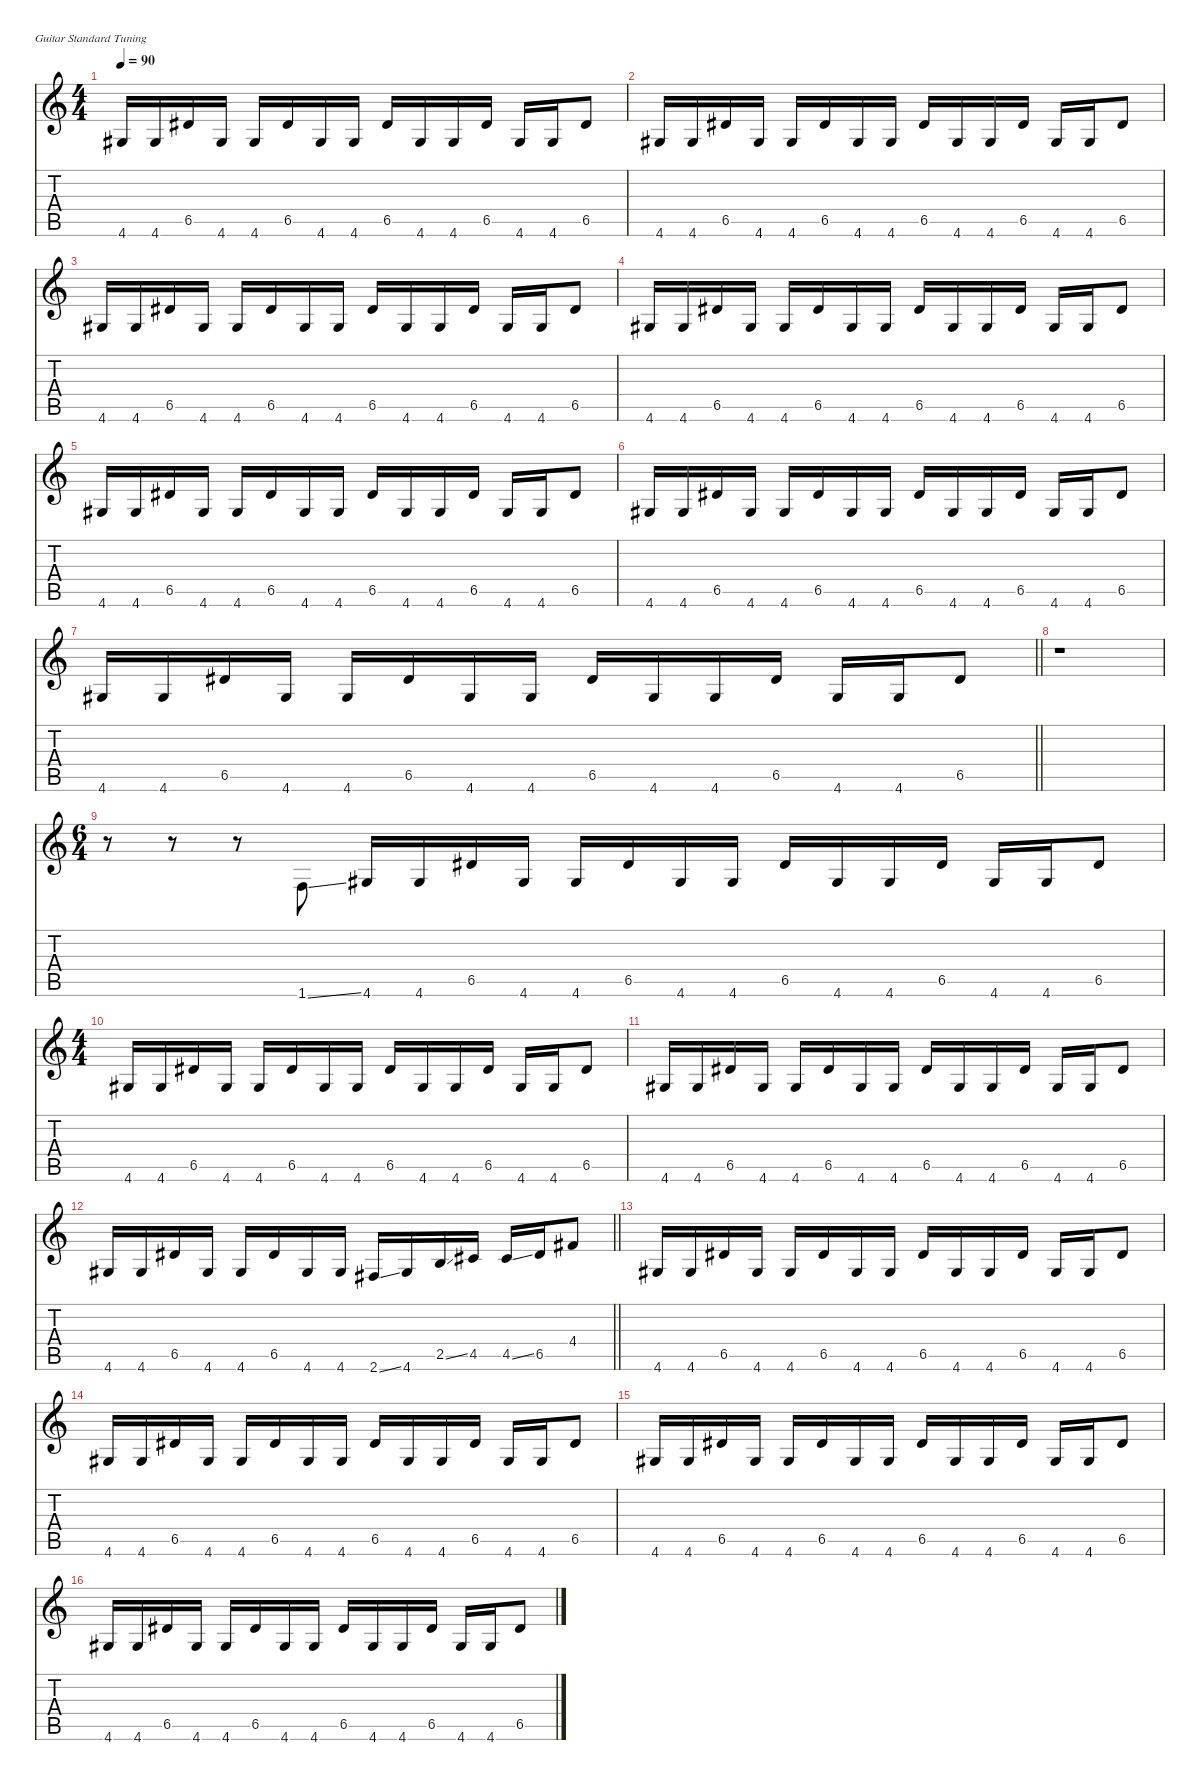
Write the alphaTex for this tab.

\defaultSystemsLayout 4
\hideDynamics
\bracketExtendMode nobrackets
\singleTrackTrackNamePolicy hidden
\multiTrackTrackNamePolicy hidden
\otherSystemsTrackNameOrientation horizontal
\track ("Gitarr 1" "dist.guit.") {instrument distortionguitar}
\staff {score tabs}
\tuning (E4 B3 G3 D3 A2 E2)
\ts (4 4)
\tempo 90
\clef g2
\ks c
4.6{acc #}.16{dy f beam Up} 4.6{acc #}.16{beam Up} 6.5{acc #}.16{beam Up} 4.6{acc #}.16{beam Up} 4.6{acc #}.16{beam Up} 6.5{acc #}.16{beam Up} 4.6{acc #}.16{beam Up} 4.6{acc #}.16{beam Up} 6.5{acc #}.16{beam Up} 4.6{acc #}.16{beam Up} 4.6{acc #}.16{beam Up} 6.5{acc #}.16{beam Up} 4.6{acc #}.16{beam Up} 4.6{acc #}.16{beam Up} 6.5{acc #}.8{beam Up} |
4.6{acc #}.16{beam Up} 4.6{acc #}.16{beam Up} 6.5{acc #}.16{beam Up} 4.6{acc #}.16{beam Up} 4.6{acc #}.16{beam Up} 6.5{acc #}.16{beam Up} 4.6{acc #}.16{beam Up} 4.6{acc #}.16{beam Up} 6.5{acc #}.16{beam Up} 4.6{acc #}.16{beam Up} 4.6{acc #}.16{beam Up} 6.5{acc #}.16{beam Up} 4.6{acc #}.16{beam Up} 4.6{acc #}.16{beam Up} 6.5{acc #}.8{beam Up} |
4.6{acc #}.16{beam Up} 4.6{acc #}.16{beam Up} 6.5{acc #}.16{beam Up} 4.6{acc #}.16{beam Up} 4.6{acc #}.16{beam Up} 6.5{acc #}.16{beam Up} 4.6{acc #}.16{beam Up} 4.6{acc #}.16{beam Up} 6.5{acc #}.16{beam Up} 4.6{acc #}.16{beam Up} 4.6{acc #}.16{beam Up} 6.5{acc #}.16{beam Up} 4.6{acc #}.16{beam Up} 4.6{acc #}.16{beam Up} 6.5{acc #}.8{beam Up} |
4.6{acc #}.16{beam Up} 4.6{acc #}.16{beam Up} 6.5{acc #}.16{beam Up} 4.6{acc #}.16{beam Up} 4.6{acc #}.16{beam Up} 6.5{acc #}.16{beam Up} 4.6{acc #}.16{beam Up} 4.6{acc #}.16{beam Up} 6.5{acc #}.16{beam Up} 4.6{acc #}.16{beam Up} 4.6{acc #}.16{beam Up} 6.5{acc #}.16{beam Up} 4.6{acc #}.16{beam Up} 4.6{acc #}.16{beam Up} 6.5{acc #}.8{beam Up} |
4.6{acc #}.16{beam Up} 4.6{acc #}.16{beam Up} 6.5{acc #}.16{beam Up} 4.6{acc #}.16{beam Up} 4.6{acc #}.16{beam Up} 6.5{acc #}.16{beam Up} 4.6{acc #}.16{beam Up} 4.6{acc #}.16{beam Up} 6.5{acc #}.16{beam Up} 4.6{acc #}.16{beam Up} 4.6{acc #}.16{beam Up} 6.5{acc #}.16{beam Up} 4.6{acc #}.16{beam Up} 4.6{acc #}.16{beam Up} 6.5{acc #}.8{beam Up} |
4.6{acc #}.16{beam Up} 4.6{acc #}.16{beam Up} 6.5{acc #}.16{beam Up} 4.6{acc #}.16{beam Up} 4.6{acc #}.16{beam Up} 6.5{acc #}.16{beam Up} 4.6{acc #}.16{beam Up} 4.6{acc #}.16{beam Up} 6.5{acc #}.16{beam Up} 4.6{acc #}.16{beam Up} 4.6{acc #}.16{beam Up} 6.5{acc #}.16{beam Up} 4.6{acc #}.16{beam Up} 4.6{acc #}.16{beam Up} 6.5{acc #}.8{beam Up} |
\barLineRight lightlight
4.6{acc #}.16{beam Up} 4.6{acc #}.16{beam Up} 6.5{acc #}.16{beam Up} 4.6{acc #}.16{beam Up} 4.6{acc #}.16{beam Up} 6.5{acc #}.16{beam Up} 4.6{acc #}.16{beam Up} 4.6{acc #}.16{beam Up} 6.5{acc #}.16{beam Up} 4.6{acc #}.16{beam Up} 4.6{acc #}.16{beam Up} 6.5{acc #}.16{beam Up} 4.6{acc #}.16{beam Up} 4.6{acc #}.16{beam Up} 6.5{acc #}.8{beam Up} |
r.1{beam Down} |
\ts (6 4)
r.8{beam Down} r.8{beam Down} r.8{beam Down} 1.6{ss}.8{beam Up} 4.6{acc #}.16{beam Up} 4.6{acc #}.16{beam Up} 6.5{acc #}.16{beam Up} 4.6{acc #}.16{beam Up} 4.6{acc #}.16{beam Up} 6.5{acc #}.16{beam Up} 4.6{acc #}.16{beam Up} 4.6{acc #}.16{beam Up} 6.5{acc #}.16{beam Up} 4.6{acc #}.16{beam Up} 4.6{acc #}.16{beam Up} 6.5{acc #}.16{beam Up} 4.6{acc #}.16{beam Up} 4.6{acc #}.16{beam Up} 6.5{acc #}.8{beam Up} |
\ts (4 4)
4.6{acc #}.16{beam Up} 4.6{acc #}.16{beam Up} 6.5{acc #}.16{beam Up} 4.6{acc #}.16{beam Up} 4.6{acc #}.16{beam Up} 6.5{acc #}.16{beam Up} 4.6{acc #}.16{beam Up} 4.6{acc #}.16{beam Up} 6.5{acc #}.16{beam Up} 4.6{acc #}.16{beam Up} 4.6{acc #}.16{beam Up} 6.5{acc #}.16{beam Up} 4.6{acc #}.16{beam Up} 4.6{acc #}.16{beam Up} 6.5{acc #}.8{beam Up} |
4.6{acc #}.16{beam Up} 4.6{acc #}.16{beam Up} 6.5{acc #}.16{beam Up} 4.6{acc #}.16{beam Up} 4.6{acc #}.16{beam Up} 6.5{acc #}.16{beam Up} 4.6{acc #}.16{beam Up} 4.6{acc #}.16{beam Up} 6.5{acc #}.16{beam Up} 4.6{acc #}.16{beam Up} 4.6{acc #}.16{beam Up} 6.5{acc #}.16{beam Up} 4.6{acc #}.16{beam Up} 4.6{acc #}.16{beam Up} 6.5{acc #}.8{beam Up} |
\barLineRight lightlight
4.6{acc #}.16{beam Up} 4.6{acc #}.16{beam Up} 6.5{acc #}.16{beam Up} 4.6{acc #}.16{beam Up} 4.6{acc #}.16{beam Up} 6.5{acc #}.16{beam Up} 4.6{acc #}.16{beam Up} 4.6{acc #}.16{beam Up} 2.6{ss acc #}.16{beam Up} 4.6{acc #}.16{beam Up} 2.5{ss}.16{beam Up} 4.5{acc #}.16{beam Up} 4.5{ss acc #}.16{beam Up} 6.5{acc #}.16{beam Up} 4.4{acc #}.8{beam Up} |
4.6{acc #}.16{beam Up} 4.6{acc #}.16{beam Up} 6.5{acc #}.16{beam Up} 4.6{acc #}.16{beam Up} 4.6{acc #}.16{beam Up} 6.5{acc #}.16{beam Up} 4.6{acc #}.16{beam Up} 4.6{acc #}.16{beam Up} 6.5{acc #}.16{beam Up} 4.6{acc #}.16{beam Up} 4.6{acc #}.16{beam Up} 6.5{acc #}.16{beam Up} 4.6{acc #}.16{beam Up} 4.6{acc #}.16{beam Up} 6.5{acc #}.8{beam Up} |
4.6{acc #}.16{beam Up} 4.6{acc #}.16{beam Up} 6.5{acc #}.16{beam Up} 4.6{acc #}.16{beam Up} 4.6{acc #}.16{beam Up} 6.5{acc #}.16{beam Up} 4.6{acc #}.16{beam Up} 4.6{acc #}.16{beam Up} 6.5{acc #}.16{beam Up} 4.6{acc #}.16{beam Up} 4.6{acc #}.16{beam Up} 6.5{acc #}.16{beam Up} 4.6{acc #}.16{beam Up} 4.6{acc #}.16{beam Up} 6.5{acc #}.8{beam Up} |
4.6{acc #}.16{beam Up} 4.6{acc #}.16{beam Up} 6.5{acc #}.16{beam Up} 4.6{acc #}.16{beam Up} 4.6{acc #}.16{beam Up} 6.5{acc #}.16{beam Up} 4.6{acc #}.16{beam Up} 4.6{acc #}.16{beam Up} 6.5{acc #}.16{beam Up} 4.6{acc #}.16{beam Up} 4.6{acc #}.16{beam Up} 6.5{acc #}.16{beam Up} 4.6{acc #}.16{beam Up} 4.6{acc #}.16{beam Up} 6.5{acc #}.8{beam Up} |
4.6{acc #}.16{beam Up} 4.6{acc #}.16{beam Up} 6.5{acc #}.16{beam Up} 4.6{acc #}.16{beam Up} 4.6{acc #}.16{beam Up} 6.5{acc #}.16{beam Up} 4.6{acc #}.16{beam Up} 4.6{acc #}.16{beam Up} 6.5{acc #}.16{beam Up} 4.6{acc #}.16{beam Up} 4.6{acc #}.16{beam Up} 6.5{acc #}.16{beam Up} 4.6{acc #}.16{beam Up} 4.6{acc #}.16{beam Up} 6.5{acc #}.8{beam Up}
